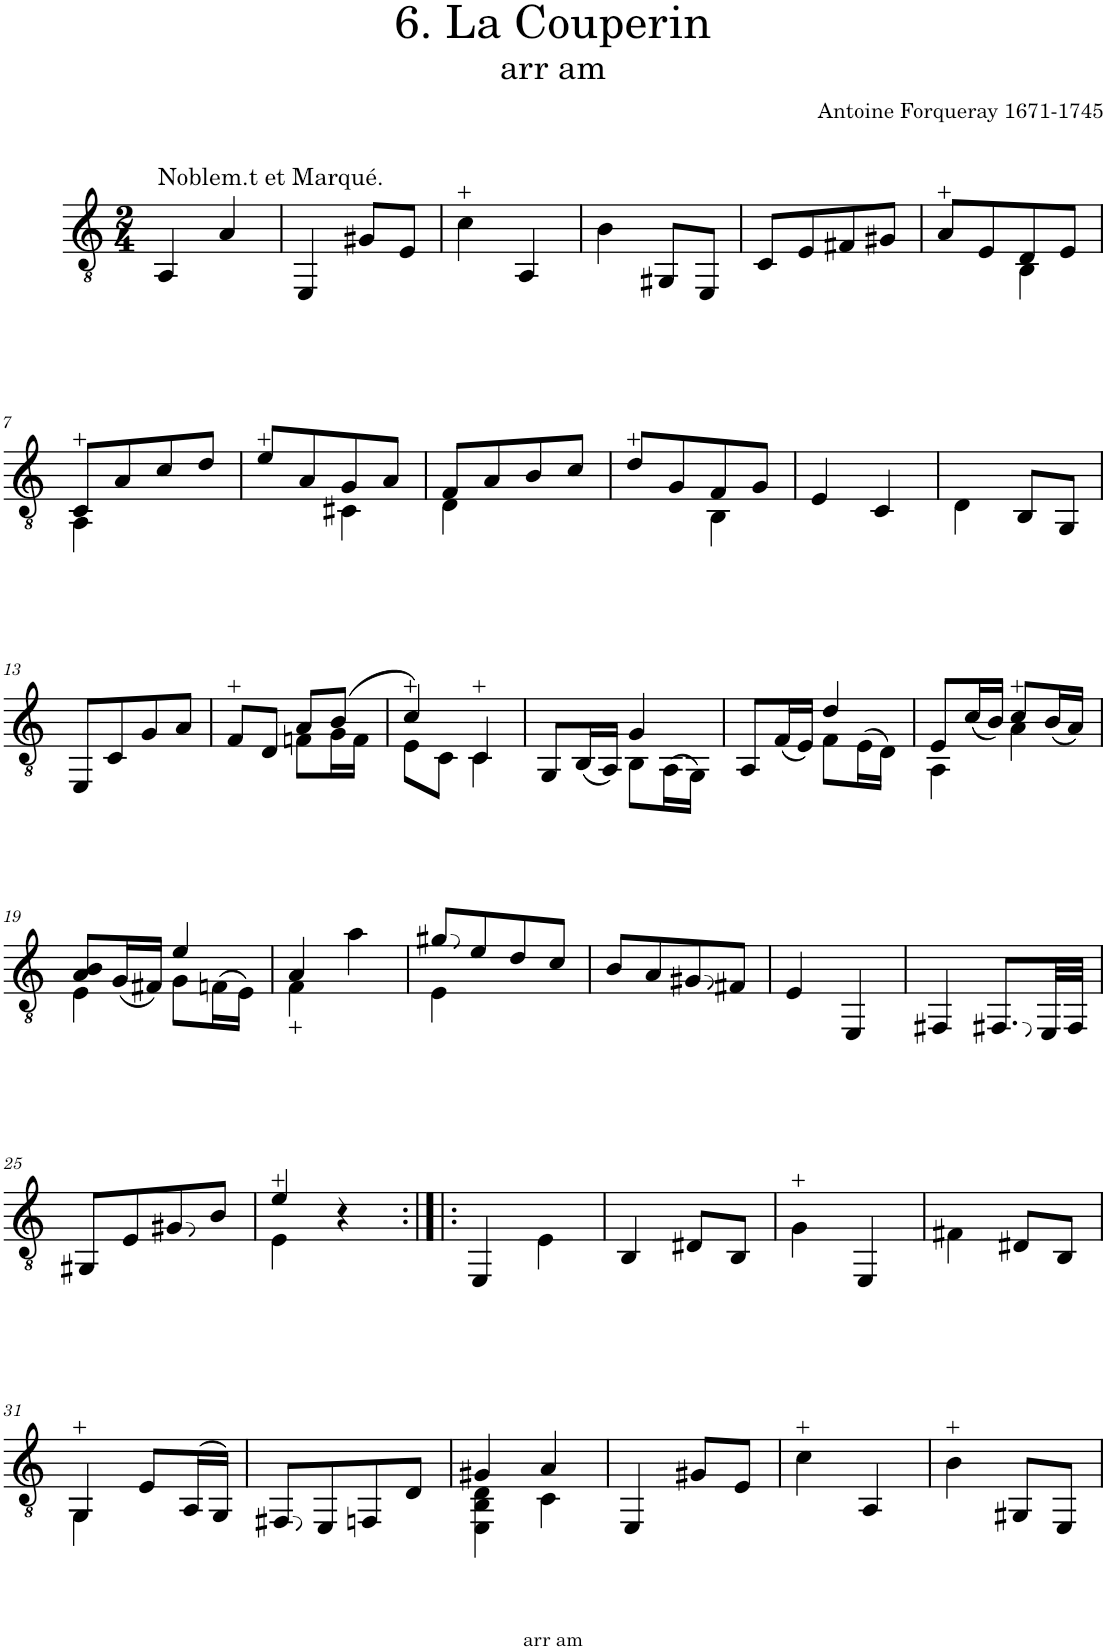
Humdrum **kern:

**kern
*part1
*staff1
*I"Klasická kytara
*I'Kyt.
*clefGv2
*k[]
*M2/4
=1
!LO:TX:a:t=Noblem.t et Marqué.
4AA/
4A/
=2
4EE/
8G#X/L
8E/J
=3
4c\
4AA/
=4
4B\
8GG#X/L
8EE/J
=5
8C/L
8E/
8F#X/
8G#X/J
=6
*^
8A/L	4ryy
8E/	.
8D/	4BB\
8E/J	.
!!LO:LB:g=z	!!
=7	=7
8C/L	4AA\
8A/	.
8c/	4ryy
8d/J	.
=8	=8
8e/L	4ryy
8A/	.
8G/	4C#X\
8A/J	.
=9	=9
8F/L	4D\
8A/	.
8B/	4ryy
8c/J	.
=10	=10
8d/L	4ryy
8G/	.
8F/	4BB\
8G/J	.
*v	*v
=11
4E/
4C/
=12
4D\
8BB/L
8GG/J
!!LO:LB:g=z
=13
8EE/L
8C/
8G/
8A/J
=14
*^
8F/L	4ryy
8D/J	.
8A/L	8Fn\L
(>8B/J	16G\L
.	16F\JJ
=15	=15
4c/)	8E\L
.	8C\J
4C/	4C\
=16	=16
8GG/L	4ryy
(<16BB/L	.
16AA/JJ)	.
8BB\L	4G/
(>16AA\L	.
16GG\JJ)	.
=17	=17
8AA/L	4ryy
(<16F/L	.
16E/JJ)	.
8F\L	4d/
(>16E\L	.
16D\JJ)	.
=18	=18
8E/L	4AA\
(<16c/L	.
16B/JJ)	.
8c/L	4A\
(<16B/L	.
16A/JJ)	.
!!LO:LB:g=z	!!
=19	=19
8A/ 8B/L	4E\
(<16G/L	.
16F#X/JJ)	.
8G\L	4e/
(>16Fn\L	.
16E\JJ)	.
=20	=20
4A/	4F\
4a\	4ryy
=21	=21
8g#X/L	4E\
8e/	.
8d/	4ryy
8c/J	.
*v	*v
=22
8B/L
8A/
8G#X/
8F#X/J
=23
4E/
4EE/
=24
4FF#X/
8.FF#X/L
32EE/LL
32FF#/JJJ
!!LO:LB:g=z
=25
8GG#X/L
8E/
8G#X/
8B/J
=26
*^
4e/	4E\
4r	4ryy
*v	*v
=27:|!|:
4EE/
4E\
=28
4BB/
8D#X/L
8BB/J
=29
4G\
4EE/
=30
4F#X\
8D#X/L
8BB/J
!!LO:LB:g=z
=31
*^
4GG/	4GG\
8E/L	4ryy
(>16AA/L	.
16GG/JJ)	.
*v	*v
=32
8FF#X/L
8EE/
8FFn/
8D/J
=33
*^
4G#X/	4EE\ 4BB\ 4D\
4A/	4C\
*v	*v
=34
4EE/
8G#X/L
8E/J
=35
4c\
4AA/
=36
4B\
8GG#X/L
8EE/J
=
*-
